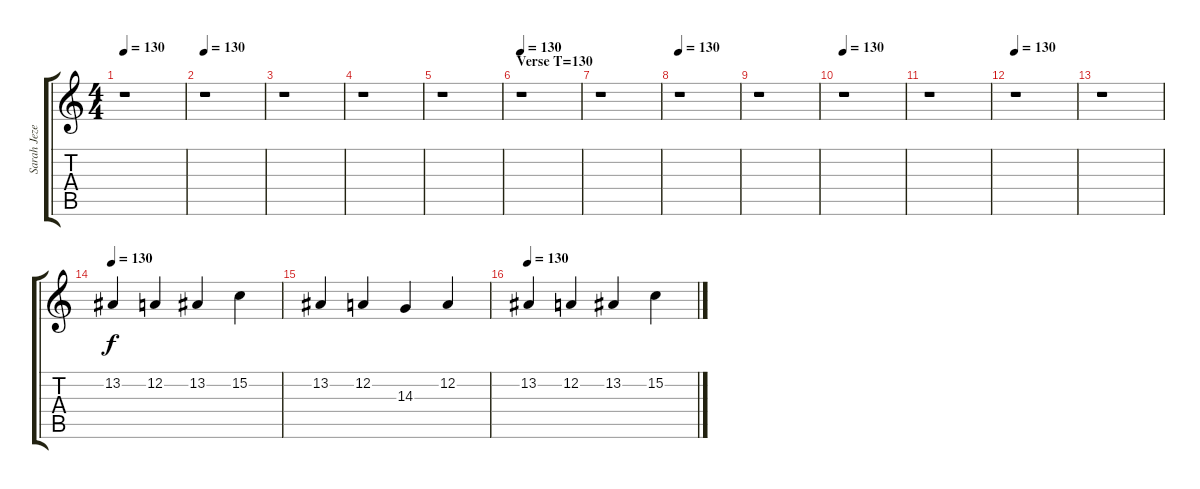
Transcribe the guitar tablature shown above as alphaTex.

\track ("Sarah Jezebel Diva" "Sarah Jeze") {instrument pad4choir}
\staff {score tabs}
\tuning (D4 A3 F3 C3 G2 D2) {hide}
\ts (4 4)
\tempo 130
\clef g2
\ks c
r.1{dy f} |
\tempo 130
r.1 |
r.1 |
r.1 |
r.1 |
\section ("" "Verse T=130")
\tempo 130
r.1 |
r.1 |
\tempo 130
r.1 |
r.1 |
\tempo 130
r.1 |
r.1 |
\tempo 130
r.1 |
r.1 |
\tempo 130
13.2.4 12.2.4 13.2.4 15.2.4 |
13.2.4 12.2.4 14.3.4 12.2.4 |
\tempo 130
13.2.4 12.2.4 13.2.4 15.2.4
